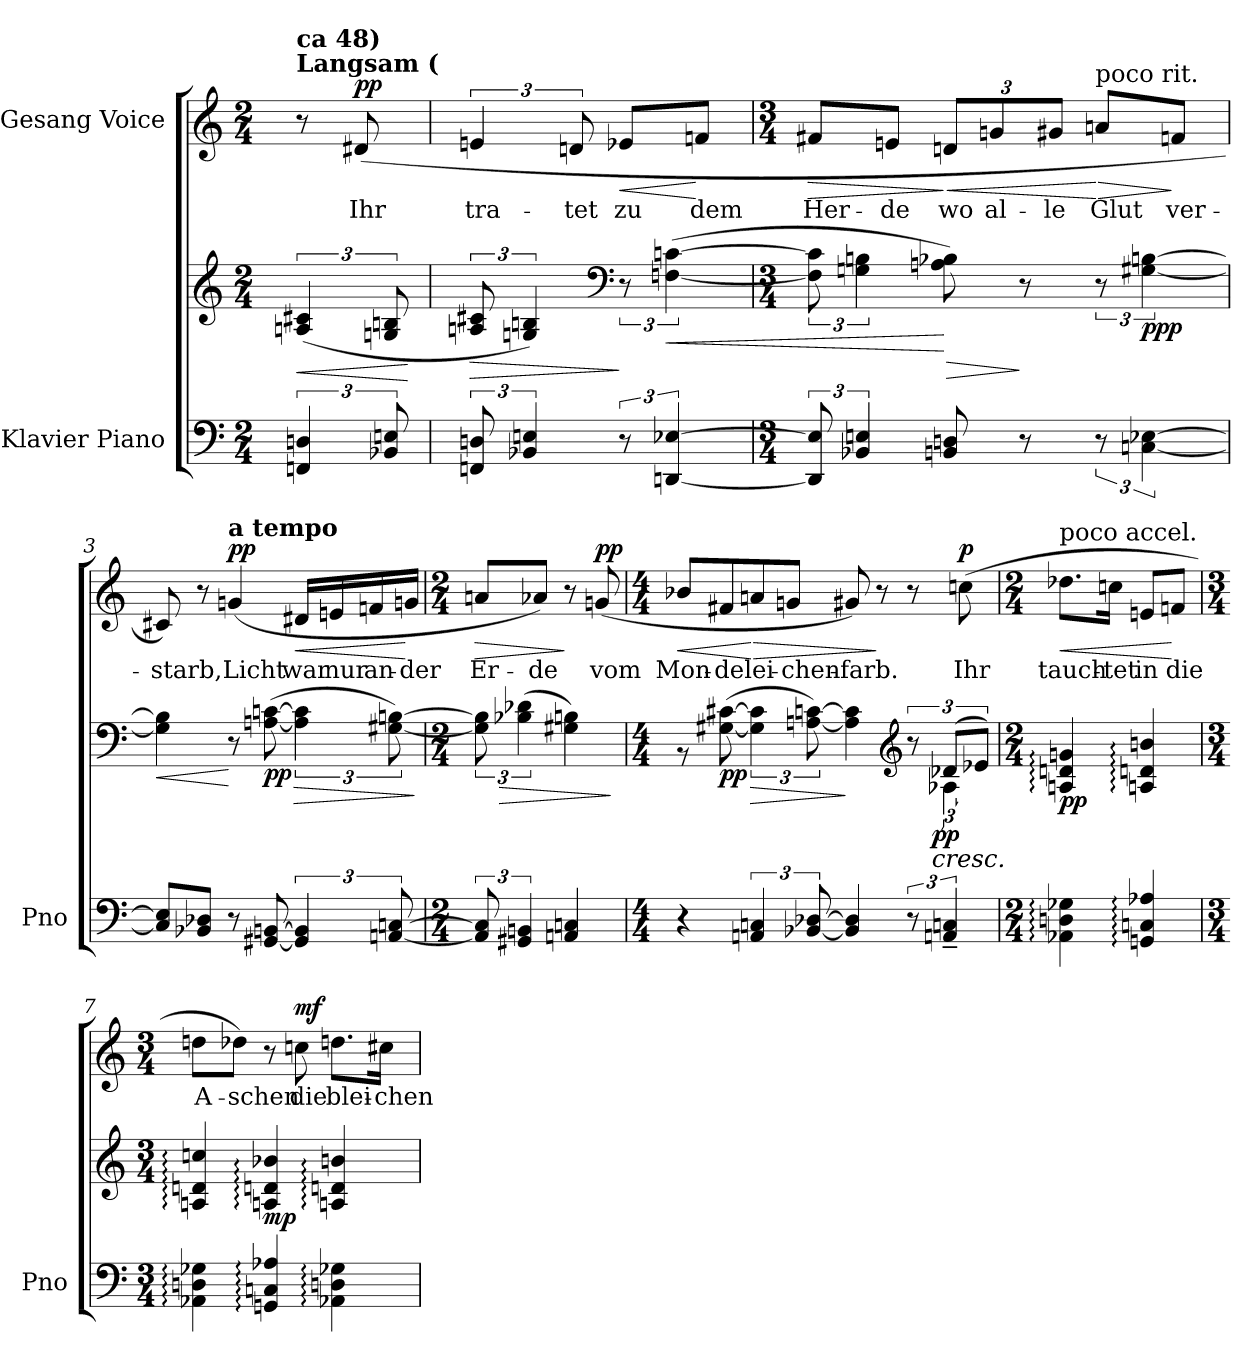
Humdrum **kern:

**kern	**kern	**dynam	**kern	**text	**dynam
*part2	*part2	*part2	*part1	*part1	*part1
*staff3	*staff2	*staff2/3	*staff1	*staff1	*staff1
*I"Klavier Piano	*	*	*I"Gesang Voice	*	*
*I'Pno	*	*	*	*	*
*clefF4	*clefG2	*	*clefG2	*	*
*k[]	*k[]	*	*k[]	*	*
*M2/4	*M2/4	*	*M2/4	*	*
=	=	=	=	=	=
!	!	!	!LO:TX:a:B:t=Langsam (	!	!
!	!	!	!LO:TX:a:B:t=ca 48)	!	!
!	!	!LO:HP:b	!	!	!
6FFn/ 6Dn/	(<6An/ 6c#X/	<	8r	.	.
!	!	!	!	!LO:LY:b	!LO:DY:a
.	.	.	(>8d#X/	Ihr	pp
12BB-X/ 12En/	12Gn/ 12Bn/	.	.	.	.
.	.	[	.	.	.
=1	=1	=1	=1	=1	=1
!	!	!LO:HP:b	!	!LO:LY:b	!
12FFn/ 12Dn/	12An/ 12c#X/	>	6en/	tra-	.
6BB-X/ 6En/	6Gn/ 6Bn/)	.	.	.	.
!	!	!	!	!LO:LY:b	!
.	.	.	12dn/	-tet	.
*	*clefF4	*	*	*	*
!	!	!	!	!LO:LY:b	!LO:HP:b
12r	12r	]	8e-X/L	zu	<
!	!	!LO:HP:b	!	!	!
[6DDn/ [6E-X/	(>[6Fn\ [6cn\	<	.	.	.
!	!	!	!	!LO:LY:b	!
.	.	.	8fn/J	dem	[
=2	=2	=2	=2	=2	=2
*M3/4	*M3/4	*	*M3/4	*	*
!	!	!	!	!LO:LY:b	!LO:HP:b
12DD/] 12E-/]	12F\] 12c\]	.	8f#X/L	Her-	>
6BB-X/ 6En/	6Gn\ 6Bn\	.	.	.	.
!	!	!	!	!LO:LY:b	!
.	.	.	8en/J	-de	.
!	!	!LO:HP:n=1:b	!	!	!
*	*	*	*Xbrackettup	*	*
!	!	!	!	!LO:LY:b	!LO:HP:n=1:b
8BBn/ 8Dn/	8An\ 8B-X\)	[ >	12dn/L	wo	] <
!	!	!	!	!LO:LY:b	!
.	.	.	12gn/	al-	.
8r	8r	]	.	.	.
!	!	!	!	!LO:LY:b	!
.	.	.	12g#X/J	-le	.
!	!	!	!LO:TX:a:t=poco rit.	!	!
!	!	!	!	!LO:LY:b	!LO:HP:n=1:b
12r	12r	.	8an/L	Glut	[ >
!	!	!LO:DY:b	!	!	!
[6Cn\ [6E-X\	[6G#X\ [6Bn\	ppp	.	.	.
!	!	!	!	!LO:LY:b	!
.	.	.	8fn/J	ver-	]
=3	=3	=3	=3	=3	=3
!	!	!LO:HP:b	!	!LO:LY:b	!
8C/] 8E-/]L	4G#\] 4B\]	<	8c#X/)	-starb,	.
8BB-X/ 8D-X/J	.	.	8r	.	.
!	!	!	!LO:TX:a:B:t=a tempo	!	!
!	!	!	!	!LO:LY:b	!LO:DY:a
8r	8r	[	(<4gn/	Licht	pp
!	!	!LO:HP:b	!	!	!
!	!	!LO:DY:n=1:b	!	!	!
[8GG#X/ [8BBn/	(>[8An\ [8cn\	> pp	.	.	.
!	!	!	!	!LO:LY:b	!LO:HP:b
6GG#/] 6BB/]	6A\] 6c\]	.	16d#X/LL	war	<
!	!	!	!	!LO:LY:b	!
.	.	.	16en/	nur	.
!	!	!	!	!LO:LY:b	!
.	.	.	16fn/	an-	.
[12AAn/ [12Cn/	[12G#X\ [12Bn\)	.	.	.	.
!	!	!	!	!LO:LY:b	!
.	.	.	16gn/JJ	-der	[
.	.	]	.	.	.
=4	=4	=4	=4	=4	=4
*M2/4	*M2/4	*	*M2/4	*	*
!	!	!	!	!LO:LY:b	!LO:HP:b
12AA/] 12C/]	12G#\] 12B\]	.	8an/L	Er-	>
!	!	!LO:HP:b	!	!	!
6GG#X/ 6BBn/	(>6B-X\ 6d-X\	>	.	.	.
!	!	!	!	!LO:LY:b	!
.	.	.	8a-X/J)	-de	.
4AAn/ 4Cn/	4G#X\ 4Bn\)	.	8r	.	]
!	!	!	!	!LO:LY:b	!LO:DY:a
.	.	.	(>8gn/	vom	pp
.	.	]	.	.	.
!!LO:LB:g=z
=5	=5	=5	=5	=5	=5
*M4/4	*M4/4	*	*M4/4	*	*
*	*^	*	*	*	*
!	!	!	!	!	!LO:LY:b	!LO:HP:b
4r	8rBB	2ryy	.	8b-X/L	Mon-	<
!	!	!	!LO:DY:b	!	!LO:LY:b	!
.	(>[8G#X\ [8c#X\	.	pp	8f#X/	-de	.
!	!	!	!LO:HP:b	!	!LO:LY:b	!LO:HP:n=1:b
6AAn/ 6Cn/	6G#\] 6c#\]	.	>	8an/	lei-	[ >
!	!	!	!	!	!LO:LY:b	!
.	.	.	.	8gn/J	-chen-	.
[12BB-X/ [12D-X/	[12An\ [12cn\)	.	.	.	.	.
!	!	!	!	!	!LO:LY:b	!
4BB-/] 4D-/]	4A\] 4c\]	4ryy	]	8g#X/)	-farb.	.
.	.	.	.	8r	.	]
*	*clefG2	*	*	*	*	*
12r	12r	12ryy	.	8r	.	.
!	!	!	!LO:HP:b	!	!	!
!	!	!	!LO:DY:n=1:b	!	!	!
6AAn/~ 6Cn/~	(>12d-X/L	6A-X\	< pp	.	.	.
!	!	!	!	!	!LO:LY:b	!LO:DY:a
.	.	.	.	(>8ccn\	Ihr	p
.	12e-X/J)	.	.	.	.	.
*	*v	*v	*	*	*	*
=6	=6	=6	=6	=6	=6
*M2/4	*M2/4	*	*M2/4	*	*
!	!	!	!LO:TX:a:t=poco accel.	!	!
!	!	!LO:DY:b	!	!LO:LY:b	!LO:HP:b
4AA-X\: 4Dn\: 4G-X\:	4An/: 4dn/: 4gn/:	pp	8.dd-X\L	tauch-	<
!	!	!	!	!LO:LY:b	!
.	.	.	16ccn\Jk	-tet	.
!	!	!	!	!LO:LY:b	!
4GGn/: 4Cn/: 4A-X/:	4An/: 4dn/: 4bn/:	.	8en/L	in	.
!	!	!	!	!LO:LY:b	!
.	.	.	8fn/J	die	[
=7	=7	=7	=7	=7	=7
*M3/4	*M3/4	*	*M3/4	*	*
!	!	!	!	!LO:LY:b	!
4AA-X\: 4Dn\: 4G-X\:	4An/: 4dn/: 4ccn/:	.	8ddn\L	A-	.
!	!	!	!	!LO:LY:b	!
.	.	.	8dd-X\J)	-schen	.
!	!	!LO:DY:n=1:b	!	!	!
4GGn/: 4Cn/: 4A-X/:	4An/: 4dn/: 4b-X/:	[ mp	8r	.	.
!	!	!	!	!LO:LY:b	!LO:DY:a
.	.	.	8ccn\	die	mf
!	!	!	!	!LO:LY:b	!
4AA-X\: 4Dn\: 4G-X\:	4An/: 4dn/: 4bn/:	.	8.ddn\L	blei-	.
!	!	!	!	!LO:LY:b	!
.	.	.	16cc#X\Jk	-chen	.
=	=	=	=	=	=
*-	*-	*-	*-	*-	*-
